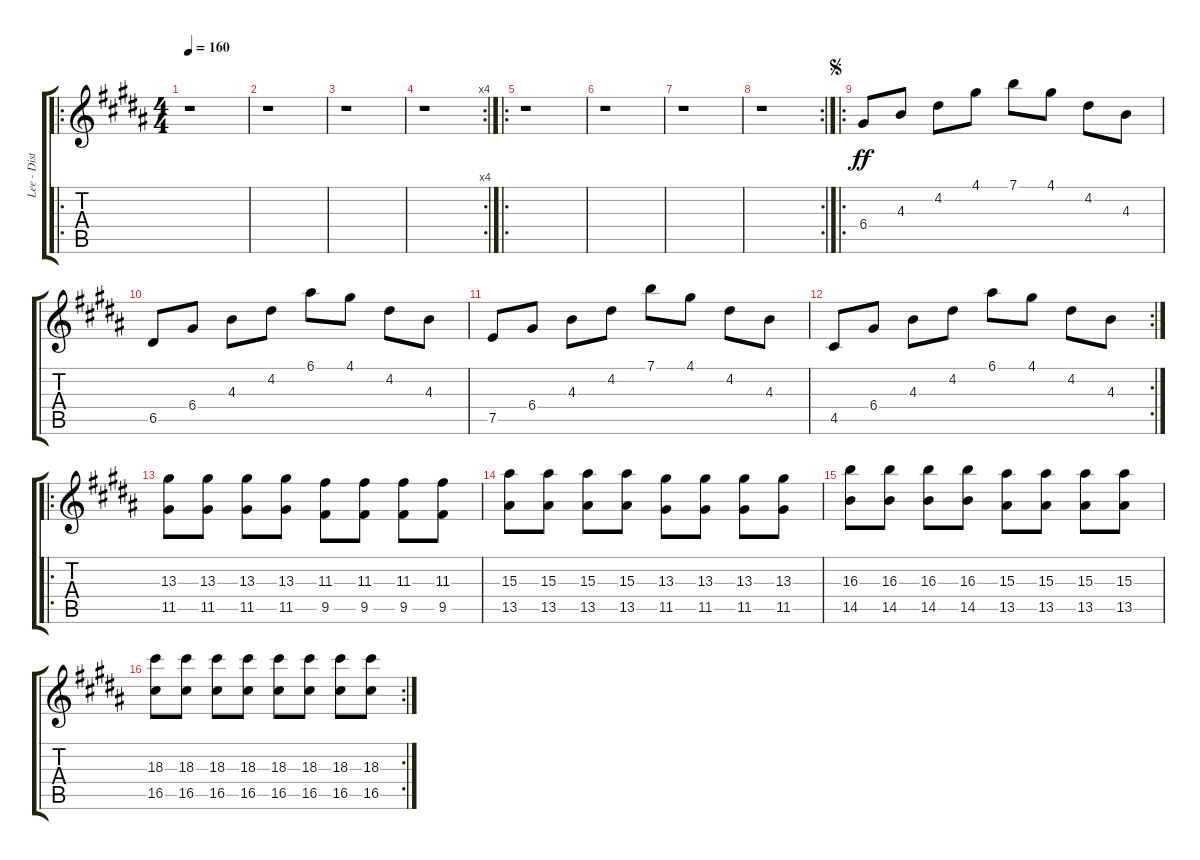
\track ("Lee - Distortion" "Lee - Dist") {instrument overdrivenguitar}
\staff {score tabs}
\tuning (E4 B3 G3 D3 A2 D2) {hide}
\ro
\ts (4 4)
\tempo 160
\clef g2
\ks b
r.1{dy ff} |
\ks g#minor
r.1 |
r.1 |
\rc 4
r.1 |
\ro
\ks b
r.1 |
\ks g#minor
r.1 |
r.1 |
\rc 2
r.1 |
\ro
\jump segno
\ks b
6.4.8 4.3.8 4.2.8 4.1.8 7.1.8 4.1.8 4.2.8 4.3.8 |
\ks g#minor
6.5.8 6.4.8 4.3.8 4.2.8 6.1.8 4.1.8 4.2.8 4.3.8 |
7.5.8 6.4.8 4.3.8 4.2.8 7.1.8 4.1.8 4.2.8 4.3.8 |
\rc 2
4.5.8 6.4.8 4.3.8 4.2.8 6.1.8 4.1.8 4.2.8 4.3.8 |
\ro
\ks b
(13.3 11.5).8 (13.3 11.5).8 (13.3 11.5).8 (13.3 11.5).8 (11.3 9.5).8 (11.3 9.5).8 (11.3 9.5).8 (11.3 9.5).8 |
\ks g#minor
(15.3 13.5).8 (15.3 13.5).8 (15.3 13.5).8 (15.3 13.5).8 (13.3 11.5).8 (13.3 11.5).8 (13.3 11.5).8 (13.3 11.5).8 |
(16.3 14.5).8 (16.3 14.5).8 (16.3 14.5).8 (16.3 14.5).8 (15.3 13.5).8 (15.3 13.5).8 (15.3 13.5).8 (15.3 13.5).8 |
\rc 2
(18.3 16.5).8 (18.3 16.5).8 (18.3 16.5).8 (18.3 16.5).8 (18.3 16.5).8 (18.3 16.5).8 (18.3 16.5).8 (18.3 16.5).8
